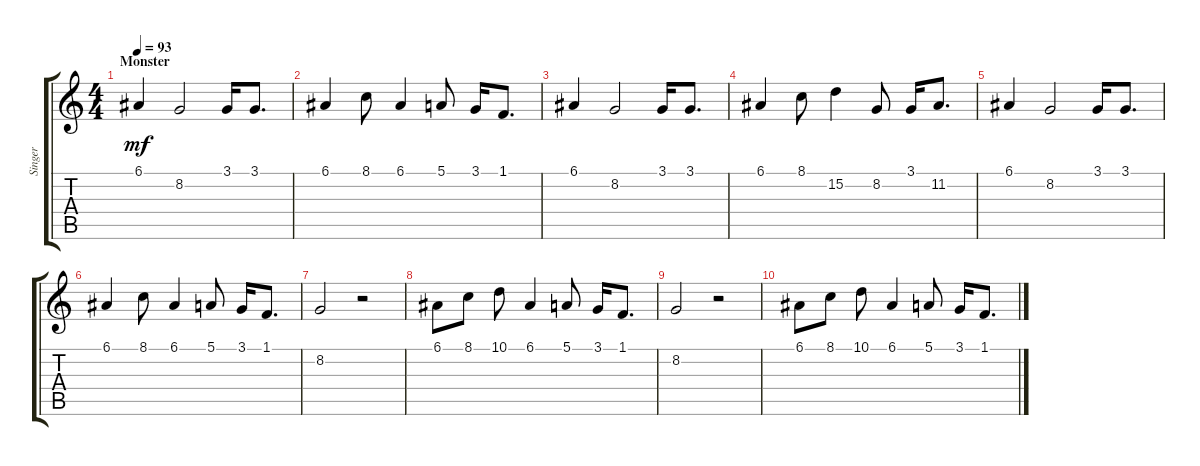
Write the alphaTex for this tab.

\track ("Singer" "Singer") {solo instrument voiceoohs}
\staff {score tabs}
\tuning (E4 B3 G3 D3 A2 E2) {hide}
\ts (4 4)
\section ("" "Monster")
\tempo 93
\clef g2
\ks c
6.1.4{dy mf} 8.2.2 3.1.16 3.1.8{d} |
6.1.4 8.1.8 6.1.4 5.1.8 3.1.16 1.1.8{d} |
6.1.4 8.2.2 3.1.16 3.1.8{d} |
6.1.4 8.1.8 15.2.4 8.2.8 3.1.16 11.2.8{d} |
6.1.4 8.2.2 3.1.16 3.1.8{d} |
6.1.4 8.1.8 6.1.4 5.1.8 3.1.16 1.1.8{d} |
8.2.2 r.2 |
6.1.8 8.1.8 10.1.8 6.1.4 5.1.8 3.1.16 1.1.8{d} |
8.2.2 r.2 |
6.1.8 8.1.8 10.1.8 6.1.4 5.1.8 3.1.16 1.1.8{d}
